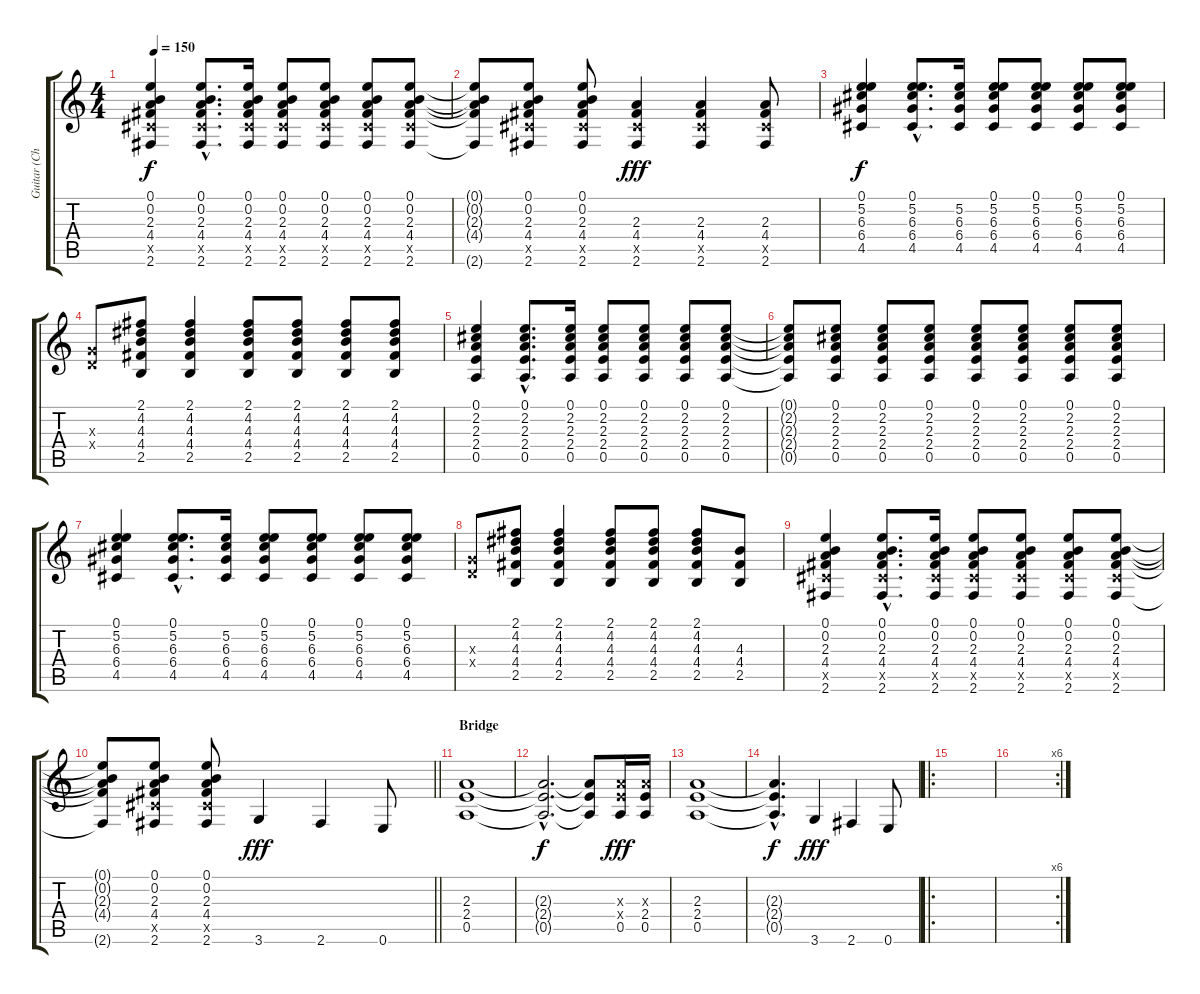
\track ("Guitar (Chaz)" "Guitar (Ch") {instrument overdrivenguitar}
\staff {score tabs}
\tuning (E4 B3 G3 D3 A2 E2) {hide}
\ts (4 4)
\tempo 150
\clef g2
\ks c
(0.1 0.2 2.3 4.4 4.5{x} 2.6).4{dy f} (0.1{hac} 0.2{hac} 2.3{hac} 4.4{hac} 4.5{hac x} 2.6{hac}).8{d} (0.1 0.2 2.3 4.4 4.5{x} 2.6).16 (0.1 0.2 2.3 4.4 4.5{x} 2.6).8 (0.1 0.2 2.3 4.4 4.5{x} 2.6).8 (0.1 0.2 2.3 4.4 4.5{x} 2.6).8 (0.1 0.2 2.3 4.4 4.5{x} 2.6).8 |
(0.1{t} 0.2{t} 2.3{t} 4.4{t} 2.6{t}).8 (0.1 0.2 2.3 4.4 4.5{x} 2.6).8 (0.1 0.2 2.3 4.4 4.5{x} 2.6).8 (2.3 4.4 4.5{x} 2.6).4{dy fff} (2.3 4.4 4.5{x} 2.6).4 (2.3 4.4 4.5{x} 2.6).8 |
(0.1 5.2 6.3 6.4 4.5).4{dy f} (0.1{hac} 5.2{hac} 6.3{hac} 6.4{hac} 4.5{hac}).8{d} (5.2 6.3 6.4 4.5).16 (0.1 5.2 6.3 6.4 4.5).8 (0.1 5.2 6.3 6.4 4.5).8 (0.1 5.2 6.3 6.4 4.5).8 (0.1 5.2 6.3 6.4 4.5).8 |
(0.3{x} 0.4{x}).8 (2.1 4.2 4.3 4.4 2.5).8 (2.1 4.2 4.3 4.4 2.5).4 (2.1 4.2 4.3 4.4 2.5).8 (2.1 4.2 4.3 4.4 2.5).8 (2.1 4.2 4.3 4.4 2.5).8 (2.1 4.2 4.3 4.4 2.5).8 |
(0.1 2.2 2.3 2.4 0.5).4 (0.1{hac} 2.2{hac} 2.3{hac} 2.4{hac} 0.5{hac}).8{d} (0.1 2.2 2.3 2.4 0.5).16 (0.1 2.2 2.3 2.4 0.5).8 (0.1 2.2 2.3 2.4 0.5).8 (0.1 2.2 2.3 2.4 0.5).8 (0.1 2.2 2.3 2.4 0.5).8 |
(0.1{t} 2.2{t} 2.3{t} 2.4{t} 0.5{t}).8 (0.1 2.2 2.3 2.4 0.5).8 (0.1 2.2 2.3 2.4 0.5).8 (0.1 2.2 2.3 2.4 0.5).8 (0.1 2.2 2.3 2.4 0.5).8 (0.1 2.2 2.3 2.4 0.5).8 (0.1 2.2 2.3 2.4 0.5).8 (0.1 2.2 2.3 2.4 0.5).8 |
(0.1 5.2 6.3 6.4 4.5).4 (0.1{hac} 5.2{hac} 6.3{hac} 6.4{hac} 4.5{hac}).8{d} (5.2 6.3 6.4 4.5).16 (0.1 5.2 6.3 6.4 4.5).8 (0.1 5.2 6.3 6.4 4.5).8 (0.1 5.2 6.3 6.4 4.5).8 (0.1 5.2 6.3 6.4 4.5).8 |
(0.3{x} 0.4{x}).8 (2.1 4.2 4.3 4.4 2.5).8 (2.1 4.2 4.3 4.4 2.5).4 (2.1 4.2 4.3 4.4 2.5).8 (2.1 4.2 4.3 4.4 2.5).8 (2.1 4.2 4.3 4.4 2.5).8 (4.3 4.4 2.5).8 |
(0.1 0.2 2.3 4.4 4.5{x} 2.6).4 (0.1{hac} 0.2{hac} 2.3{hac} 4.4{hac} 4.5{hac x} 2.6{hac}).8{d} (0.1 0.2 2.3 4.4 4.5{x} 2.6).16 (0.1 0.2 2.3 4.4 4.5{x} 2.6).8 (0.1 0.2 2.3 4.4 4.5{x} 2.6).8 (0.1 0.2 2.3 4.4 4.5{x} 2.6).8 (0.1 0.2 2.3 4.4 4.5{x} 2.6).8 |
\barLineRight lightlight
(0.1{t} 0.2{t} 2.3{t} 4.4{t} 2.6{t}).8 (0.1 0.2 2.3 4.4 4.5{x} 2.6).8 (0.1 0.2 2.3 4.4 4.5{x} 2.6).8 3.6.4{dy fff} 2.6.4 0.6.8 |
\section ("" "Bridge")
(2.3 2.4 0.5).1 |
(2.3{hac t} 2.4{hac t} 0.5{hac t}).2{d dy f} (2.3{t} 2.4{t} 0.5{t}).8 (2.3{x} 2.4{x} 0.5).16{dy fff} (2.3{x} 2.4 0.5).16 |
(2.3 2.4 0.5).1 |
(2.3{hac t} 2.4{hac t} 0.5{hac t}).4{d dy f} 3.6.4{dy fff} 2.6.4 0.6.8 |
\ro
|
\rc 6
